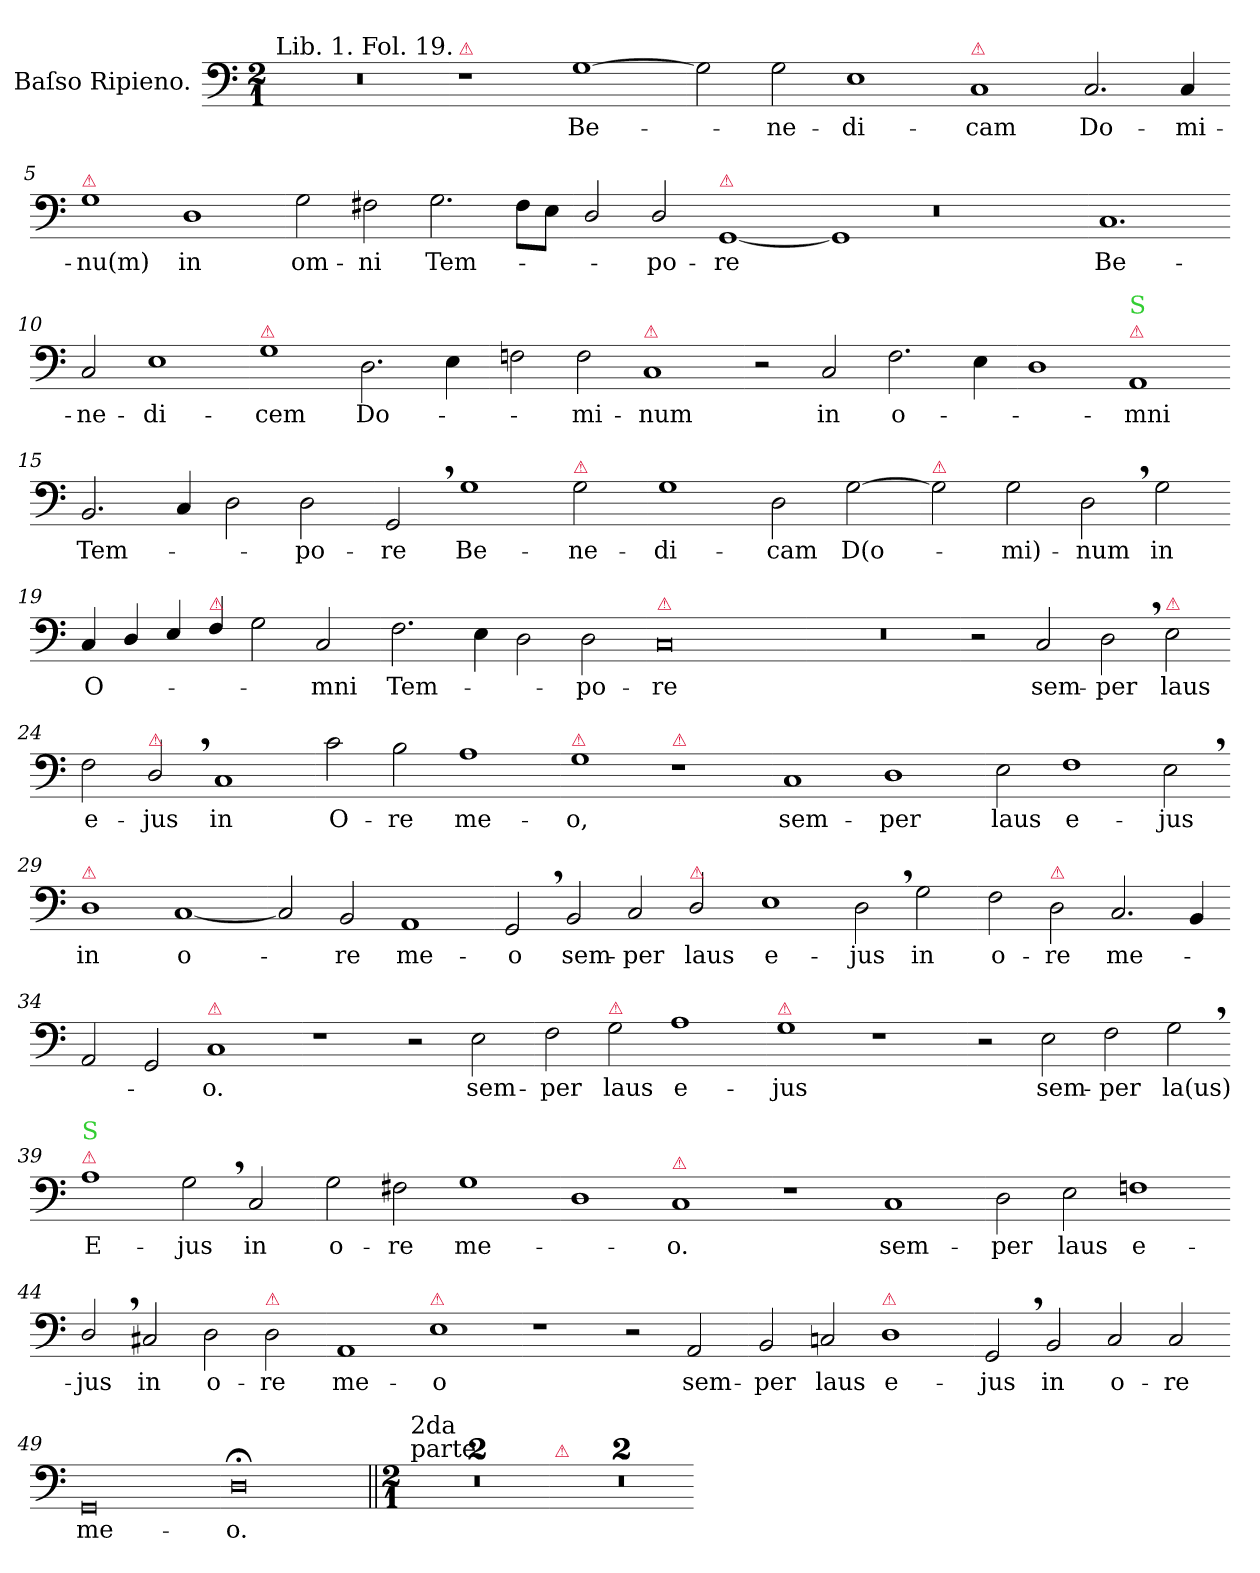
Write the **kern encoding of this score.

**kern	**text
*part1	*part1
*staff1	*staff1
*I"Baſso Ripieno.	*
*clefF4	*
*k[]	*
*M2/1	*
=1	=1
!LO:TX:a:t=Lib. 1. Fol. 19.	!
0r	.
=2-	=2-
!LO:TX:a:color=crimson:t=⚠	!
1r	.
[1G	Be-
=3-	=3-
2G]	.
2G\	-ne-
1E	-di-
=4-	=4-
!LO:TX:a:color=crimson:t=⚠	!
1C	-cam
2.C/	Do-
4C/	-mi-
=5-	=5-
!LO:TX:a:color=crimson:t=⚠	!
1G	-nu(m)
1D	in
=6-	=6-
2G\	om-
2F#X\	-ni
2.G\	Tem-
8F#\L	.
8E\J	.
=7-	=7-
2D/	.
2D/	-po-
!LO:TX:a:color=crimson:t=⚠	!
[1GG	-re
=8-	=8-
1GG]	.
0r	.
=9-	=9-
1.C	Be-
=10-	=10-
2C/	-ne-
1E	-di-
=11-	=11-
!LO:TX:a:color=crimson:t=⚠	!
1G	-cem
2.D\	Do-
4E\	.
=12-	=12-
2Fn\	.
2F\	-mi-
!LO:TX:a:color=crimson:t=⚠	!
1C	-num
=13-	=13-
2r	.
2C/	in
2.F\	o-
4E\	.
=14-	=14-
1D	.
!LO:TX:a:color=crimson:t=⚠	!
!LO:TX:a:color=limegreen:t=S	!
1AA	-mni
=15-	=15-
2.BB/	Tem-
4C/	.
2D\	.
2D\	-po-
=16-	=16-
2GG,</	-re
1G	Be-
!LO:TX:a:color=crimson:t=⚠	!
2G\	-ne-
=17-	=17-
1G	-di-
2D\	-cam
[2G\	D(o-
=18-	=18-
!LO:TX:a:color=crimson:t=⚠	!
2G\]	.
2G\	-mi)-
2D,<\	-num
2G\	in
=19-	=19-
4C/	O-
4D/	.
4E/	.
!LO:TX:a:color=crimson:t=⚠	!
4F/	.
2G\	.
2C/	-mni
=20-	=20-
2.F\	Tem-
4E\	.
2D\	.
2D\	-po-
=21-	=21-
!LO:TX:a:color=crimson:t=⚠	!
0C	-re
=22-	=22-
0r	.
=23-	=23-
2r	.
2C/	sem-
2D,<\	-per
!LO:TX:a:color=crimson:t=⚠	!
2E\	laus
=24-	=24-
2F\	e-
!LO:TX:a:color=crimson:t=⚠	!
2D,</	-jus
1C	in
=25-	=25-
2c\	O-
2B\	-re
1A	me-
=26-	=26-
!LO:TX:a:color=crimson:t=⚠	!
1G	-o,
!LO:TX:a:color=crimson:t=⚠	!
1r	.
=27-	=27-
1C	sem-
1D	-per
=28-	=28-
2E\	laus
1F	e-
2E,<\	-jus
=29-	=29-
!LO:TX:a:color=crimson:t=⚠	!
1D	in
[1C	o-
=30-	=30-
2C]	.
2BB/	-re
1AA	me-
=31-	=31-
2GG,</	-o
2BB/	sem-
2C/	-per
!LO:TX:a:color=crimson:t=⚠	!
2D/	laus
=32-	=32-
1E	e-
2D,<\	-jus
2G\	in
=33-	=33-
2F\	o-
!LO:TX:a:color=crimson:t=⚠	!
2D\	-re
2.C/	me-
4BB/	.
=34-	=34-
2AA/	.
2GG/	.
!LO:TX:a:color=crimson:t=⚠	!
1C	-o.
=35-	=35-
1r	.
2r	.
2E\	sem-
=36-	=36-
2F\	-per
!LO:TX:a:color=crimson:t=⚠	!
2G\	laus
1A	e-
=37-	=37-
!LO:TX:a:color=crimson:t=⚠	!
1G	-jus
1r	.
=38-	=38-
2r	.
2E\	sem-
2F\	-per
2G,<\	la(us)
=39-	=39-
!LO:TX:a:color=crimson:t=⚠	!
!LO:TX:a:color=limegreen:t=S	!
1A	E-
2G,<\	-jus
2C/	in
=40-	=40-
2G\	o-
2F#X\	-re
1G	me-
=41-	=41-
1D	.
!LO:TX:a:color=crimson:t=⚠	!
1C	-o.
=42-	=42-
1r	.
1C	sem-
=43-	=43-
2D\	-per
2E\	laus
1Fn	e-
=44-	=44-
2D,</	-jus
2C#X/	in
2D\	o-
!LO:TX:a:color=crimson:t=⚠	!
2D\	-re
=45-	=45-
1AA	me-
!LO:TX:a:color=crimson:t=⚠	!
1E	-o
=46-	=46-
1r	.
2r	.
2AA/	sem-
=47-	=47-
2BB/	-per
2Cn/	laus
!LO:TX:a:color=crimson:t=⚠	!
1D	e-
=48-	=48-
2GG,</	-jus
2BB/	in
2C/	o-
2C/	-re
=49-	=49-
0GG	me-
=50-	=50-
0D;<	-o.
=51||	=51||
*M2/1	*
!LO:TX:a:t=2da\nparte	!
0r	.
=52-	=52-
0r	.
=53-	=53-
!LO:TX:a:color=crimson:t=⚠	!
0r	.
=54-	=54-
0r	.
=-	=-
*-	*-
